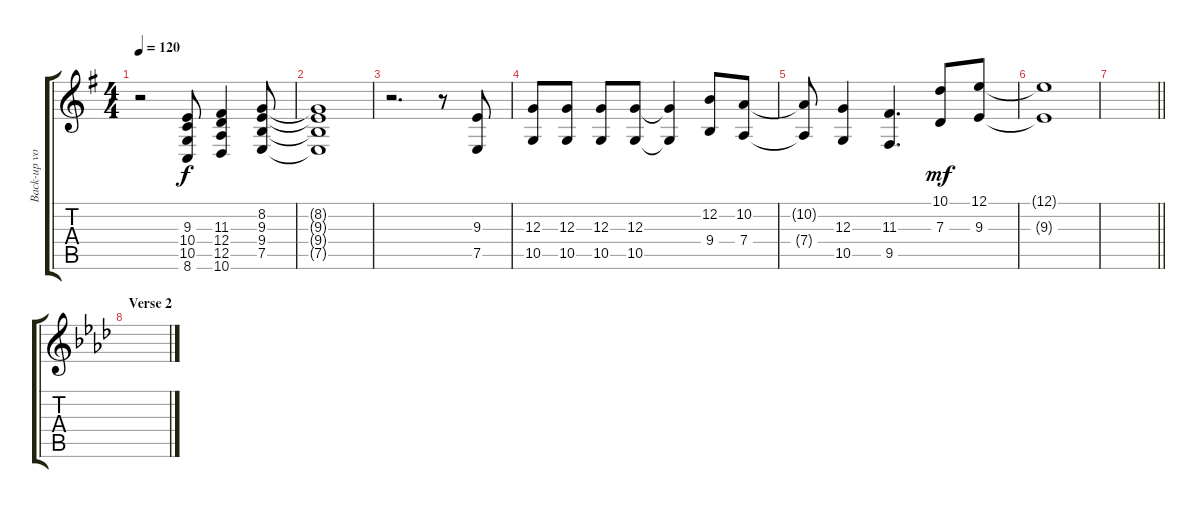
\track ("Back-up vocals" "Back-up vo") {instrument stringensemble1}
\staff {score tabs}
\tuning (E4 B3 G3 D3 A2 E2) {hide}
\ts (4 4)
\tempo 120
\clef g2
\ks g
r.2{dy f} (9.3 10.4 10.5 8.6).8{volume 14} (11.3 12.4 12.5 10.6).4 (8.2 9.3 9.4 7.5).8{volume 0} |
(8.2{t} 9.3{t} 9.4{t} 7.5{t}).1 |
r.2{d} r.8 (9.3 7.5).8{volume 16 instrument pad1newage} |
(12.3 10.5).8 (12.3 10.5).8 (12.3 10.5).8 (12.3 10.5).8 (12.3{t} 10.5{t}).4 (12.2 9.4).8 (10.2 7.4).8 |
(10.2{t} 7.4{t}).8 (12.3 10.5).4 (11.3 9.5).4{d} (10.1 7.3).8{dy mf} (12.1 9.3).8 |
(12.1{t} 9.3{t}).1 |
\barLineRight lightlight
|
\section ("" "Verse 2")
\ks ab
